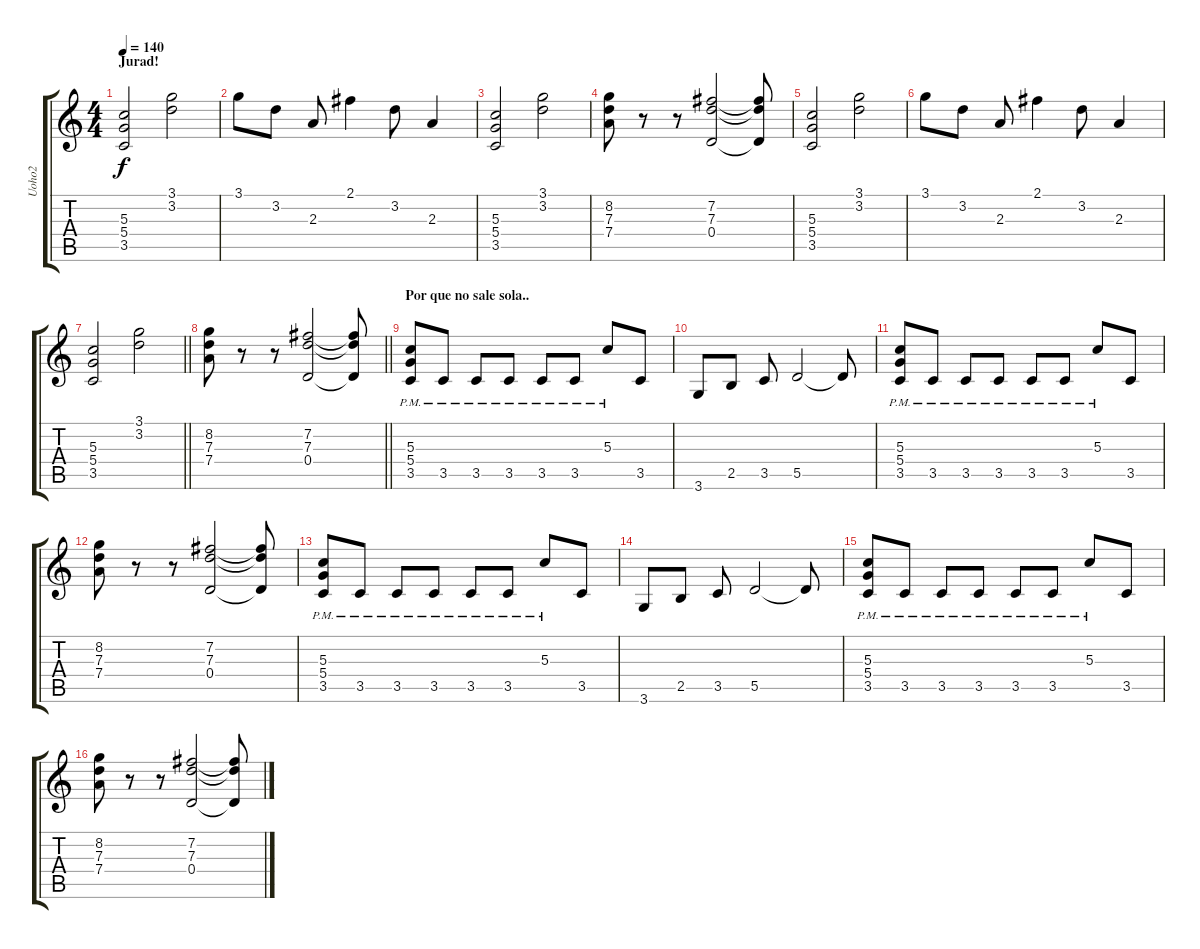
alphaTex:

\track ("Uoho2" "Uoho2") {instrument acousticguitarsteel}
\staff {score tabs}
\tuning (E4 B3 G3 D3 A2 E2) {hide}
\ts (4 4)
\section ("" "Jurad!")
\tempo 140
\clef g2
\ks c
(5.3 5.4 3.5).2{dy f} (3.1 3.2).2 |
3.1.8 3.2.8 2.3.8 2.1.4 3.2.8 2.3.4 |
(5.3 5.4 3.5).2 (3.1 3.2).2 |
(8.2 7.3 7.4).8 r.8 r.8 (7.2 7.3 0.4).2 (7.2{t} 7.3{t} 0.4{t}).8 |
(5.3 5.4 3.5).2 (3.1 3.2).2 |
3.1.8 3.2.8 2.3.8 2.1.4 3.2.8 2.3.4 |
\barLineRight lightlight
(5.3 5.4 3.5).2 (3.1 3.2).2 |
\barLineRight lightlight
(8.2 7.3 7.4).8{volume 12 instrument distortionguitar} r.8 r.8 (7.2 7.3 0.4).2 (7.2{t} 7.3{t} 0.4{t}).8 |
\section ("" "Por que no sale sola..")
(5.3 5.4 3.5{pm}).8 3.5{pm}.8 3.5{pm}.8 3.5{pm}.8 3.5{pm}.8 3.5{pm}.8 5.3{pm}.8 3.5.8 |
3.6.8 2.5.8 3.5.8 5.5.2 5.5{t}.8 |
(5.3 5.4 3.5{pm}).8 3.5{pm}.8 3.5{pm}.8 3.5{pm}.8 3.5{pm}.8 3.5{pm}.8 5.3{pm}.8 3.5.8 |
(8.2 7.3 7.4).8 r.8 r.8 (7.2 7.3 0.4).2 (7.2{t} 7.3{t} 0.4{t}).8 |
(5.3 5.4 3.5{pm}).8 3.5{pm}.8 3.5{pm}.8 3.5{pm}.8 3.5{pm}.8 3.5{pm}.8 5.3{pm}.8 3.5.8 |
3.6.8 2.5.8 3.5.8 5.5.2 5.5{t}.8 |
(5.3 5.4 3.5{pm}).8 3.5{pm}.8 3.5{pm}.8 3.5{pm}.8 3.5{pm}.8 3.5{pm}.8 5.3{pm}.8 3.5.8 |
(8.2 7.3 7.4).8 r.8 r.8 (7.2 7.3 0.4).2 (7.2{t} 7.3{t} 0.4{t}).8
